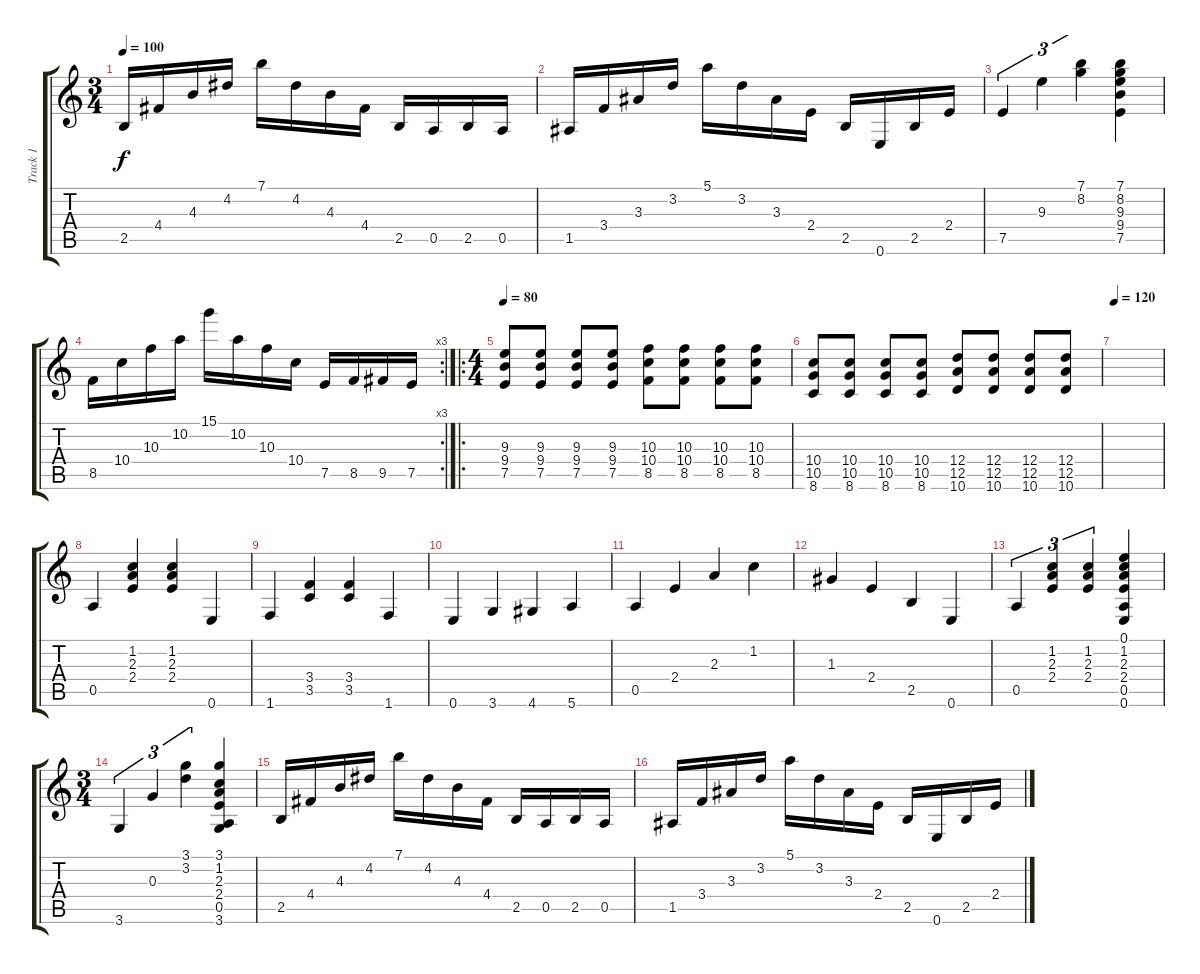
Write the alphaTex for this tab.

\track ("Track 1" "Track 1") {solo instrument acousticguitarsteel}
\staff {score tabs}
\tuning (E4 B3 G3 D3 A2 E2) {hide}
\ts (3 4)
\tempo 100
\clef g2
\ks c
2.5.16{dy f} 4.4.16 4.3.16 4.2.16 7.1.16 4.2.16 4.3.16 4.4.16 2.5.16 0.5.16 2.5.16 0.5.16 |
1.5.16 3.4.16 3.3.16 3.2.16 5.1.16 3.2.16 3.3.16 2.4.16 2.5.16 0.6.16 2.5.16 2.4.16 |
7.5.4{tu (3 2)} 9.3.4{tu (3 2)} (7.1 8.2).4{tu (3 2)} (7.1 8.2 9.3 9.4 7.5).4 |
\rc 3
8.5.16 10.4.16 10.3.16 10.2.16 15.1.16 10.2.16 10.3.16 10.4.16 7.5.16 8.5.16 9.5.16 7.5.16 |
\ro
\ts (4 4)
\tempo 80
(9.3 9.4 7.5).8 (9.3 9.4 7.5).8 (9.3 9.4 7.5).8 (9.3 9.4 7.5).8 (10.3 10.4 8.5).8 (10.3 10.4 8.5).8 (10.3 10.4 8.5).8 (10.3 10.4 8.5).8 |
(10.4 10.5 8.6).8 (10.4 10.5 8.6).8 (10.4 10.5 8.6).8 (10.4 10.5 8.6).8 (12.4 12.5 10.6).8 (12.4 12.5 10.6).8 (12.4 12.5 10.6).8 (12.4 12.5 10.6).8 |
\tempo 120
|
0.5.4 (1.2 2.3 2.4).4 (1.2 2.3 2.4).4 0.6.4 |
1.6.4 (3.4 3.5).4 (3.4 3.5).4 1.6.4 |
0.6.4 3.6.4 4.6.4 5.6.4 |
0.5.4 2.4.4 2.3.4 1.2.4 |
1.3.4 2.4.4 2.5.4 0.6.4 |
0.5.4{tu (3 2)} (1.2 2.3 2.4).4{tu (3 2)} (1.2 2.3 2.4).4{tu (3 2)} (0.1 1.2 2.3 2.4 0.5 0.6).4 |
\ts (3 4)
3.6.4{tu (3 2)} 0.3.4{tu (3 2)} (3.1 3.2).4{tu (3 2)} (3.1 1.2 2.3 2.4 0.5 3.6).4 |
2.5.16 4.4.16 4.3.16 4.2.16 7.1.16 4.2.16 4.3.16 4.4.16 2.5.16 0.5.16 2.5.16 0.5.16 |
1.5.16 3.4.16 3.3.16 3.2.16 5.1.16 3.2.16 3.3.16 2.4.16 2.5.16 0.6.16 2.5.16 2.4.16
